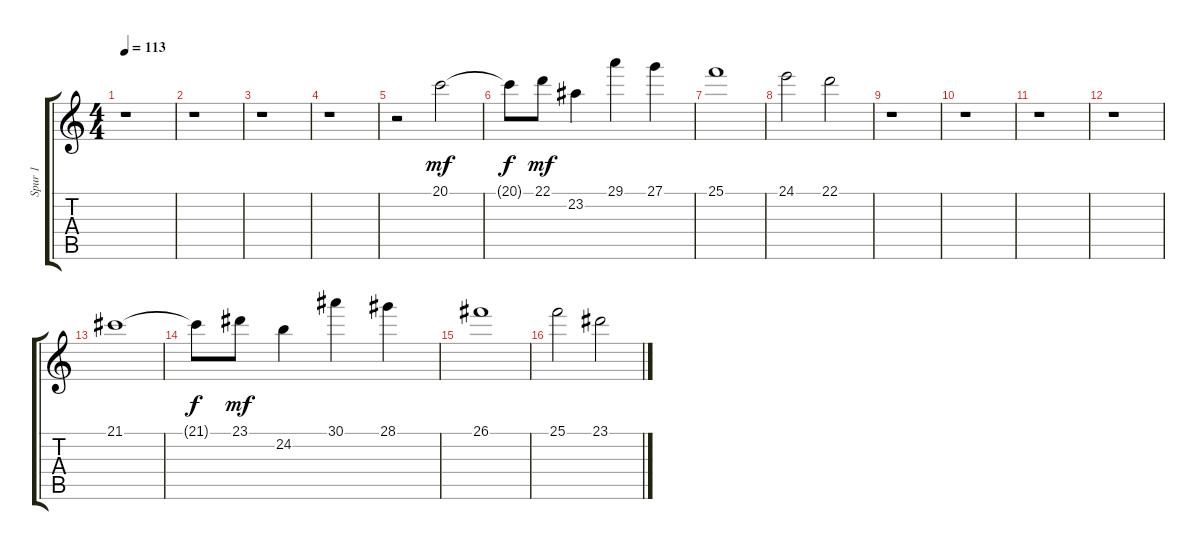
\track ("Spur 1" "Spur 1") {instrument flute}
\staff {score tabs}
\tuning (E4 B3 G3 D3 A2 E2) {hide}
\ts (4 4)
\tempo 113
\clef g2
\ks c
r.1{dy f} |
r.1 |
r.1 |
r.1 |
r.2 20.1.2{dy mf} |
20.1{t}.8{dy f} 22.1.8{dy mf} 23.2.4 29.1.4 27.1.4 |
25.1.1 |
24.1.2 22.1.2 |
r.1 |
r.1 |
r.1 |
r.1 |
21.1.1 |
21.1{t}.8{dy f} 23.1.8{dy mf} 24.2.4 30.1.4 28.1.4 |
26.1.1 |
25.1.2 23.1.2
